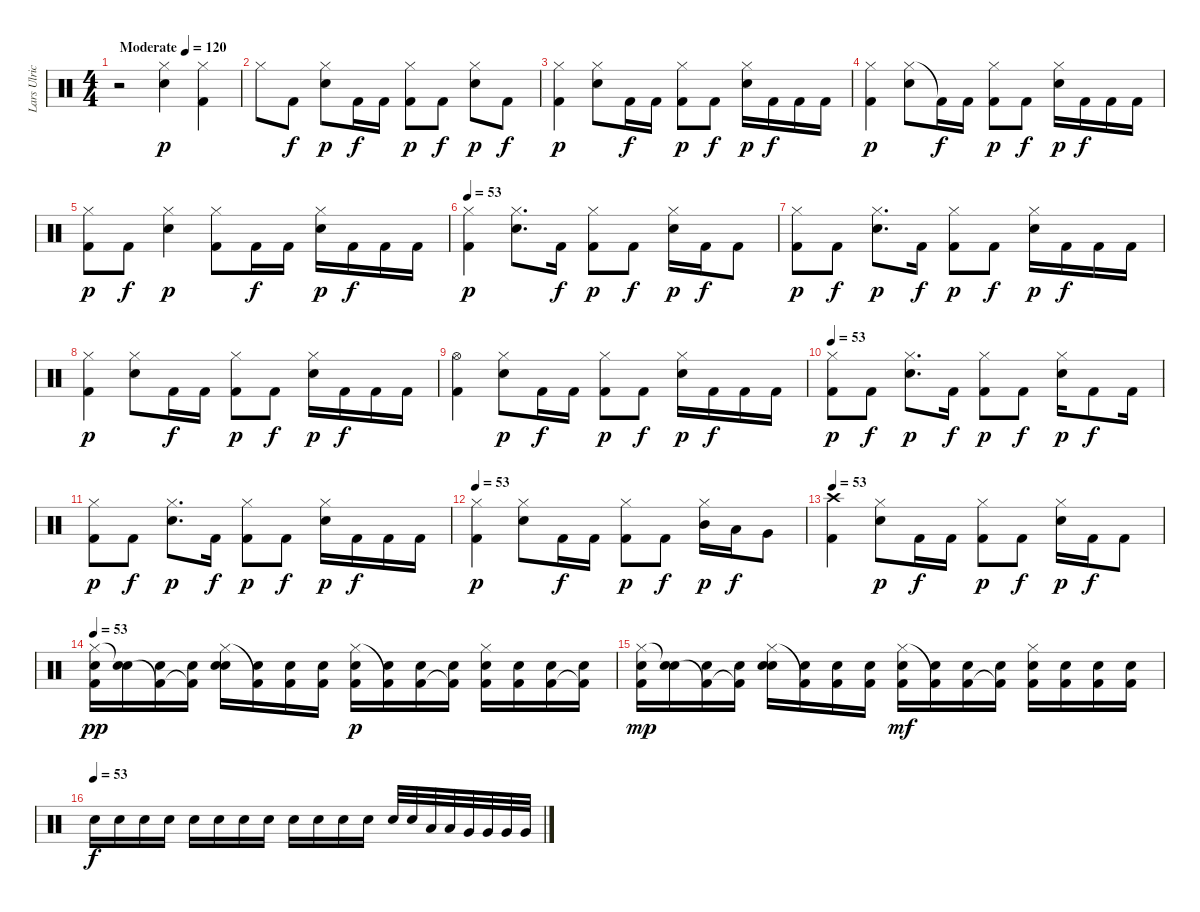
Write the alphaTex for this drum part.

\track ("Lars Ulrich" "Lars Ulric") {instrument percussion}
\staff {score}
\articulation defaults
\ts (4 4)
\tempo (120 "Moderate")
\tempo 53
\tempo (120 "Moderate")
\clef neutral
\ks c
r.2{dy p volume 0} ("Hi-Hat (closed)" "Electric Snare (hit)").4{volume 2} ("Hi-Hat (closed)" "Kick (hit) 2").4 |
"Hi-Hat (closed)".8{volume 5} "Kick (hit) 2".8{dy f} ("Hi-Hat (closed)" "Electric Snare (hit)").8{dy p} "Kick (hit) 2".16{dy f} "Kick (hit) 2".16 ("Hi-Hat (closed)" "Kick (hit) 2").8{dy p} "Kick (hit) 2".8{dy f} ("Hi-Hat (closed)" "Electric Snare (hit)").8{dy p} "Kick (hit) 2".8{dy f} |
("Hi-Hat (closed)" "Kick (hit) 2").4{dy p volume 8} ("Hi-Hat (closed)" "Electric Snare (hit)").8 "Kick (hit) 2".16{dy f} "Kick (hit) 2".16 ("Hi-Hat (closed)" "Kick (hit) 2").8{dy p} "Kick (hit) 2".8{dy f} ("Hi-Hat (closed)" "Electric Snare (hit)").16{dy p} "Kick (hit) 2".16{dy f} "Kick (hit) 2".16 "Kick (hit) 2".16 |
("Hi-Hat (closed)" "Kick (hit) 2").4{dy p volume 11} ("Hi-Hat (closed)" "Electric Snare (hit)").8 "Kick (hit) 2"{t}.16{dy f} "Kick (hit) 2".16 ("Hi-Hat (closed)" "Kick (hit) 2").8{dy p} "Kick (hit) 2".8{dy f} ("Hi-Hat (closed)" "Electric Snare (hit)").16{dy p} "Kick (hit) 2".16{dy f} "Kick (hit) 2".16 "Kick (hit) 2".16 |
("Hi-Hat (closed)" "Kick (hit) 2").8{dy p volume 13} "Kick (hit) 2".8{dy f} ("Hi-Hat (closed)" "Electric Snare (hit)").4{dy p} ("Hi-Hat (closed)" "Kick (hit) 2").8 "Kick (hit) 2".16{dy f} "Kick (hit) 2".16 ("Hi-Hat (closed)" "Electric Snare (hit)").16{dy p} "Kick (hit) 2".16{dy f} "Kick (hit) 2".16 "Kick (hit) 2".16 |
\tempo 53
("Hi-Hat (closed)" "Kick (hit) 2").4{dy p} ("Hi-Hat (closed)" "Electric Snare (hit)").8{d} "Kick (hit) 2".16{dy f} ("Hi-Hat (closed)" "Kick (hit) 2").8{dy p} "Kick (hit) 2".8{dy f} ("Hi-Hat (closed)" "Electric Snare (hit)").16{dy p} "Kick (hit) 2".16{dy f} "Kick (hit) 2".8 |
("Hi-Hat (closed)" "Kick (hit) 2").8{dy p} "Kick (hit) 2".8{dy f} ("Hi-Hat (closed)" "Electric Snare (hit)").8{d dy p} "Kick (hit) 2".16{dy f} ("Hi-Hat (closed)" "Kick (hit) 2").8{dy p} "Kick (hit) 2".8{dy f} ("Hi-Hat (closed)" "Electric Snare (hit)").16{dy p} "Kick (hit) 2".16{dy f} "Kick (hit) 2".16 "Kick (hit) 2".16 |
("Hi-Hat (closed)" "Kick (hit) 2").4{dy p} ("Hi-Hat (closed)" "Electric Snare (hit)").8 "Kick (hit) 2".16{dy f} "Kick (hit) 2".16 ("Hi-Hat (closed)" "Kick (hit) 2").8{dy p} "Kick (hit) 2".8{dy f} ("Hi-Hat (closed)" "Electric Snare (hit)").16{dy p} "Kick (hit) 2".16{dy f} "Kick (hit) 2".16 "Kick (hit) 2".16 |
("Hi-Hat (open)" "Kick (hit) 2").4 ("Hi-Hat (closed)" "Electric Snare (hit)").8{dy p} "Kick (hit) 2".16{dy f} "Kick (hit) 2".16 ("Hi-Hat (closed)" "Kick (hit) 2").8{dy p} "Kick (hit) 2".8{dy f} ("Hi-Hat (closed)" "Electric Snare (hit)").16{dy p} "Kick (hit) 2".16{dy f} "Kick (hit) 2".16 "Kick (hit) 2".16 |
\tempo 53
("Hi-Hat (closed)" "Kick (hit) 2").8{dy p} "Kick (hit) 2".8{dy f} ("Hi-Hat (closed)" "Electric Snare (hit)").8{d dy p} "Kick (hit) 2".16{dy f} ("Hi-Hat (closed)" "Kick (hit) 2").8{dy p} "Kick (hit) 2".8{dy f} ("Hi-Hat (closed)" "Electric Snare (hit)").16{dy p} "Kick (hit) 2".8{dy f} "Kick (hit) 2".16 |
("Hi-Hat (closed)" "Kick (hit) 2").8{dy p} "Kick (hit) 2".8{dy f} ("Hi-Hat (closed)" "Electric Snare (hit)").8{d dy p} "Kick (hit) 2".16{dy f} ("Hi-Hat (closed)" "Kick (hit) 2").8{dy p} "Kick (hit) 2".8{dy f} ("Hi-Hat (closed)" "Electric Snare (hit)").16{dy p} "Kick (hit) 2".16{dy f} "Kick (hit) 2".16 "Kick (hit) 2".16 |
\tempo 53
("Hi-Hat (closed)" "Kick (hit) 2").4{dy p} ("Hi-Hat (closed)" "Electric Snare (hit)").8 "Kick (hit) 2".16{dy f} "Kick (hit) 2".16 ("Hi-Hat (closed)" "Kick (hit) 2").8{dy p} "Kick (hit) 2".8{dy f} ("Hi-Hat (closed)" "Mid Tom (hit)").16{dy p} "Low Tom (hit)".16{dy f} "Very Low Tom (hit)".8 |
\tempo 53
("Crash high (hit)" "Kick (hit) 2").4 ("Hi-Hat (closed)" "Electric Snare (hit)").8{dy p} "Kick (hit) 2".16{dy f} "Kick (hit) 2".16 ("Hi-Hat (closed)" "Kick (hit) 2").8{dy p} "Kick (hit) 2".8{dy f} ("Hi-Hat (closed)" "Electric Snare (hit)").16{dy p} "Kick (hit) 2".16{dy f} "Kick (hit) 2".8 |
\tempo 53
("Hi-Hat (closed)" "Kick (hit) 2" "Electric Snare (hit)").16{dy pp} ("Electric Snare (hit)"{t} "Electric Snare (hit)").16 ("Kick (hit) 2"{t} "Electric Snare (hit)").16 ("Kick (hit) 2"{t} "Electric Snare (hit)").16 ("Hi-Hat (closed)" "Electric Snare (hit)" "Electric Snare (hit)").16 ("Kick (hit) 2"{t} "Electric Snare (hit)").16 ("Kick (hit) 2" "Electric Snare (hit)").16 ("Kick (hit) 2" "Electric Snare (hit)").16 ("Hi-Hat (closed)" "Kick (hit) 2" "Electric Snare (hit)").16{dy p} ("Kick (hit) 2"{t} "Electric Snare (hit)").16 ("Kick (hit) 2" "Electric Snare (hit)").16 ("Kick (hit) 2"{t} "Electric Snare (hit)").16 ("Hi-Hat (closed)" "Kick (hit) 2" "Electric Snare (hit)").16 ("Kick (hit) 2" "Electric Snare (hit)").16 ("Kick (hit) 2" "Electric Snare (hit)").16 ("Kick (hit) 2"{t} "Electric Snare (hit)").16 |
("Hi-Hat (closed)" "Kick (hit) 2" "Electric Snare (hit)").16{dy mp} ("Electric Snare (hit)"{t} "Electric Snare (hit)").16 ("Kick (hit) 2"{t} "Electric Snare (hit)").16 ("Kick (hit) 2"{t} "Electric Snare (hit)").16 ("Hi-Hat (closed)" "Electric Snare (hit)" "Electric Snare (hit)").16 ("Kick (hit) 2"{t} "Electric Snare (hit)").16 ("Kick (hit) 2" "Electric Snare (hit)").16 ("Kick (hit) 2" "Electric Snare (hit)").16 ("Hi-Hat (closed)" "Kick (hit) 2" "Electric Snare (hit)").16{dy mf} ("Kick (hit) 2"{t} "Electric Snare (hit)").16 ("Kick (hit) 2" "Electric Snare (hit)").16 ("Kick (hit) 2"{t} "Electric Snare (hit)").16 ("Hi-Hat (closed)" "Kick (hit) 2" "Electric Snare (hit)").16 ("Kick (hit) 2" "Electric Snare (hit)").16 ("Kick (hit) 2" "Electric Snare (hit)").16 ("Kick (hit) 2" "Electric Snare (hit)").16 |
\tempo (53)
"Electric Snare (hit)".16{dy f} "Electric Snare (hit)".16 "Electric Snare (hit)".16 "Electric Snare (hit)".16 "Electric Snare (hit)".16 "Electric Snare (hit)".16 "Electric Snare (hit)".16 "Electric Snare (hit)".16 "Electric Snare (hit)".16 "Electric Snare (hit)".16 "Electric Snare (hit)".16 "Electric Snare (hit)".16 "Electric Snare (hit)".32 "Electric Snare (hit)".32 "Low Tom (hit)".32 "Low Tom (hit)".32 "Very Low Tom (hit)".32 "Very Low Tom (hit)".32 "Very Low Tom (hit)".32 "Very Low Tom (hit)".32
